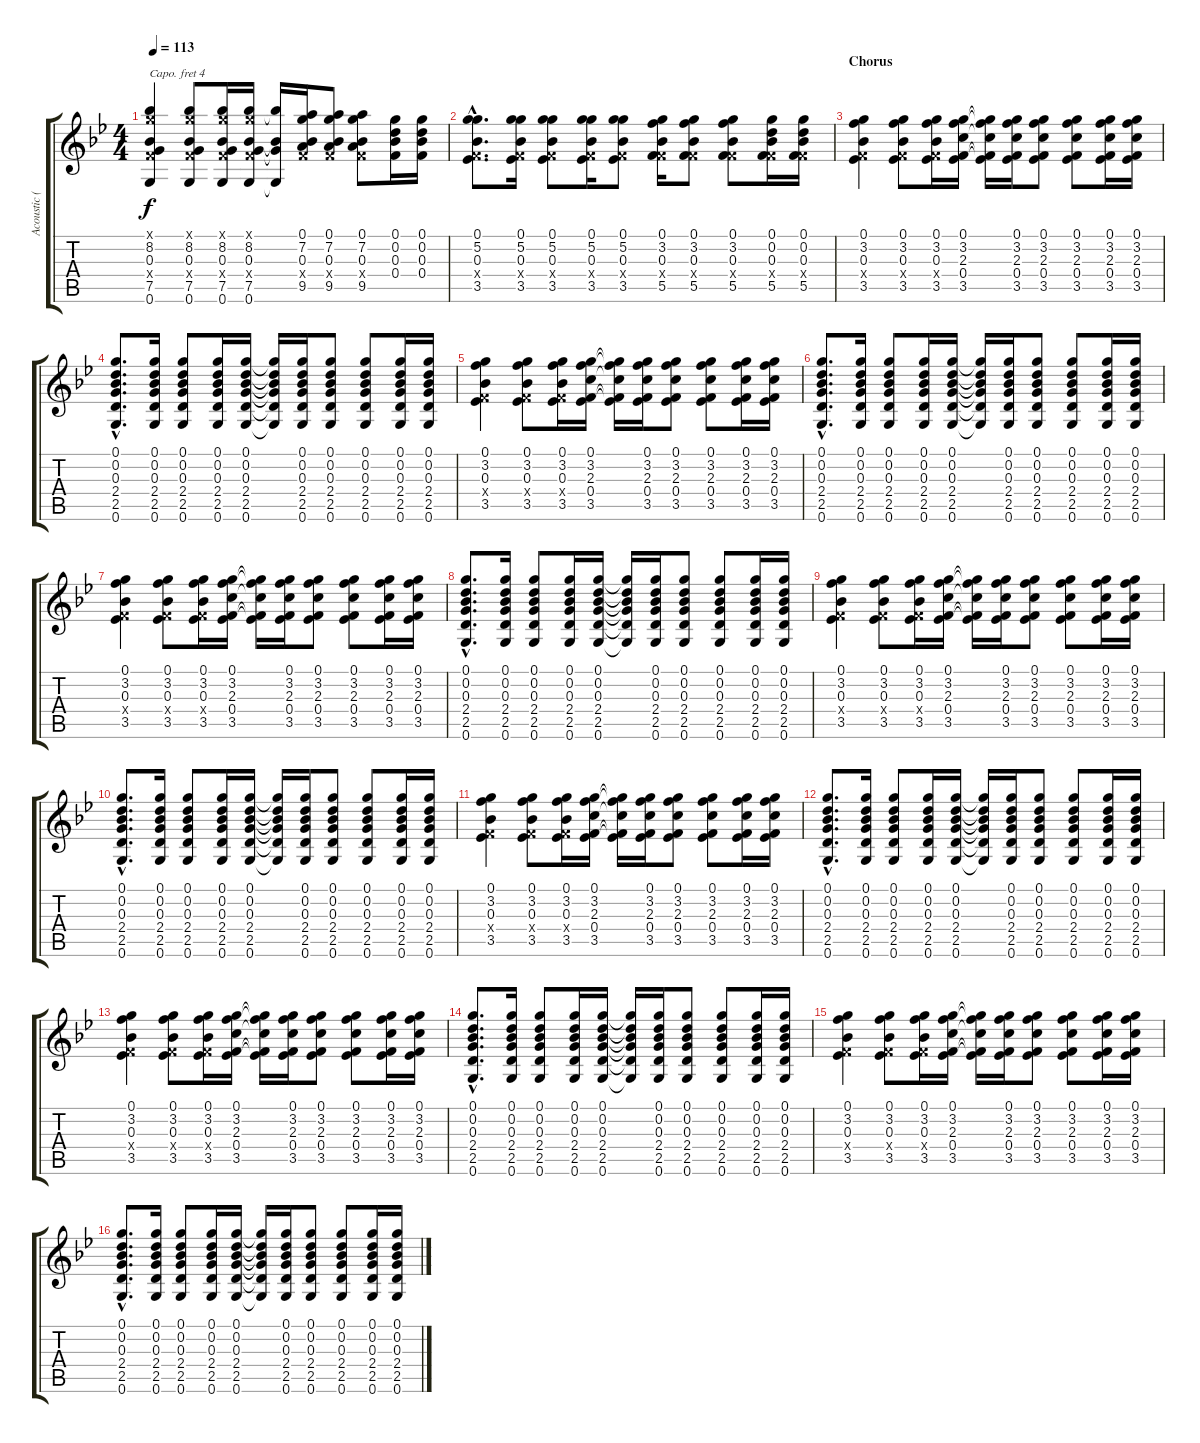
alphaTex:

\track ("Acoustic (Capo 4th fret)" "Acoustic (") {instrument acousticguitarsteel}
\staff {score tabs}
\capo 4
\tuning (Eb4 Bb3 Gb3 Db3 Ab2 Eb2) {hide}
\ts (4 4)
\tempo 113
\clef g2
\ks bb
(0.1{x} 8.2 0.3 0.4{x} 7.5 0.6).4{dy f} (0.1{x} 8.2 0.3 0.4{x} 7.5 0.6).8 (0.1{x} 8.2 0.3 0.4{x} 7.5 0.6).16 (0.1{x} 8.2 0.3 0.4{x} 7.5 0.6).16 (8.2{t} 0.3{t} 7.5{t} 0.6{t}).16 (0.1 7.2 0.3 0.4{x} 9.5).16 (0.1 7.2 0.3 0.4{x} 9.5).8 (0.1 7.2 0.3 0.4{x} 9.5).8 (0.1 0.2 0.3 0.4).16 (0.1 0.2 0.3 0.4).16 |
(0.1{hac} 5.2{hac} 0.3{hac} 0.4{hac x} 3.5{hac}).8{d} (0.1 5.2 0.3 0.4{x} 3.5).16 (0.1 5.2 0.3 0.4{x} 3.5).8 (0.1 5.2 0.3 0.4{x} 3.5).16 (0.1 5.2 0.3 0.4{x} 3.5).8 (0.1 3.2 0.3 0.4{x} 5.5).16 (0.1 3.2 0.3 0.4{x} 5.5).8 (0.1 3.2 0.3 0.4{x} 5.5).8 (0.1 0.2 0.3 0.4{x} 5.5).16 (0.1 0.2 0.3 0.4{x} 5.5).16 |
\section ("" "Chorus")
(0.1 3.2 0.3 0.4{x} 3.5).4 (0.1 3.2 0.3 0.4{x} 3.5).8 (0.1 3.2 0.3 0.4{x} 3.5).16 (0.1 3.2 2.3 0.4 3.5).16 (0.1{t} 3.2{t} 2.3{t} 0.4{t} 3.5{t}).16 (0.1 3.2 2.3 0.4 3.5).16 (0.1 3.2 2.3 0.4 3.5).8 (0.1 3.2 2.3 0.4 3.5).8 (0.1 3.2 2.3 0.4 3.5).16 (0.1 3.2 2.3 0.4 3.5).16 |
(0.1{hac} 0.2{hac} 0.3{hac} 2.4{hac} 2.5{hac} 0.6{hac}).8{d} (0.1 0.2 0.3 2.4 2.5 0.6).16 (0.1 0.2 0.3 2.4 2.5 0.6).8 (0.1 0.2 0.3 2.4 2.5 0.6).16 (0.1 0.2 0.3 2.4 2.5 0.6).16 (0.1{t} 0.2{t} 0.3{t} 2.4{t} 2.5{t} 0.6{t}).16 (0.1 0.2 0.3 2.4 2.5 0.6).16 (0.1 0.2 0.3 2.4 2.5 0.6).8 (0.1 0.2 0.3 2.4 2.5 0.6).8 (0.1 0.2 0.3 2.4 2.5 0.6).16 (0.1 0.2 0.3 2.4 2.5 0.6).16 |
(0.1 3.2 0.3 0.4{x} 3.5).4 (0.1 3.2 0.3 0.4{x} 3.5).8 (0.1 3.2 0.3 0.4{x} 3.5).16 (0.1 3.2 2.3 0.4 3.5).16 (0.1{t} 3.2{t} 2.3{t} 0.4{t} 3.5{t}).16 (0.1 3.2 2.3 0.4 3.5).16 (0.1 3.2 2.3 0.4 3.5).8 (0.1 3.2 2.3 0.4 3.5).8 (0.1 3.2 2.3 0.4 3.5).16 (0.1 3.2 2.3 0.4 3.5).16 |
(0.1{hac} 0.2{hac} 0.3{hac} 2.4{hac} 2.5{hac} 0.6{hac}).8{d} (0.1 0.2 0.3 2.4 2.5 0.6).16 (0.1 0.2 0.3 2.4 2.5 0.6).8 (0.1 0.2 0.3 2.4 2.5 0.6).16 (0.1 0.2 0.3 2.4 2.5 0.6).16 (0.1{t} 0.2{t} 0.3{t} 2.4{t} 2.5{t} 0.6{t}).16 (0.1 0.2 0.3 2.4 2.5 0.6).16 (0.1 0.2 0.3 2.4 2.5 0.6).8 (0.1 0.2 0.3 2.4 2.5 0.6).8 (0.1 0.2 0.3 2.4 2.5 0.6).16 (0.1 0.2 0.3 2.4 2.5 0.6).16 |
(0.1 3.2 0.3 0.4{x} 3.5).4 (0.1 3.2 0.3 0.4{x} 3.5).8 (0.1 3.2 0.3 0.4{x} 3.5).16 (0.1 3.2 2.3 0.4 3.5).16 (0.1{t} 3.2{t} 2.3{t} 0.4{t} 3.5{t}).16 (0.1 3.2 2.3 0.4 3.5).16 (0.1 3.2 2.3 0.4 3.5).8 (0.1 3.2 2.3 0.4 3.5).8 (0.1 3.2 2.3 0.4 3.5).16 (0.1 3.2 2.3 0.4 3.5).16 |
(0.1{hac} 0.2{hac} 0.3{hac} 2.4{hac} 2.5{hac} 0.6{hac}).8{d} (0.1 0.2 0.3 2.4 2.5 0.6).16 (0.1 0.2 0.3 2.4 2.5 0.6).8 (0.1 0.2 0.3 2.4 2.5 0.6).16 (0.1 0.2 0.3 2.4 2.5 0.6).16 (0.1{t} 0.2{t} 0.3{t} 2.4{t} 2.5{t} 0.6{t}).16 (0.1 0.2 0.3 2.4 2.5 0.6).16 (0.1 0.2 0.3 2.4 2.5 0.6).8 (0.1 0.2 0.3 2.4 2.5 0.6).8 (0.1 0.2 0.3 2.4 2.5 0.6).16 (0.1 0.2 0.3 2.4 2.5 0.6).16 |
(0.1 3.2 0.3 0.4{x} 3.5).4 (0.1 3.2 0.3 0.4{x} 3.5).8 (0.1 3.2 0.3 0.4{x} 3.5).16 (0.1 3.2 2.3 0.4 3.5).16 (0.1{t} 3.2{t} 2.3{t} 0.4{t} 3.5{t}).16 (0.1 3.2 2.3 0.4 3.5).16 (0.1 3.2 2.3 0.4 3.5).8 (0.1 3.2 2.3 0.4 3.5).8 (0.1 3.2 2.3 0.4 3.5).16 (0.1 3.2 2.3 0.4 3.5).16 |
(0.1{hac} 0.2{hac} 0.3{hac} 2.4{hac} 2.5{hac} 0.6{hac}).8{d} (0.1 0.2 0.3 2.4 2.5 0.6).16 (0.1 0.2 0.3 2.4 2.5 0.6).8 (0.1 0.2 0.3 2.4 2.5 0.6).16 (0.1 0.2 0.3 2.4 2.5 0.6).16 (0.1{t} 0.2{t} 0.3{t} 2.4{t} 2.5{t} 0.6{t}).16 (0.1 0.2 0.3 2.4 2.5 0.6).16 (0.1 0.2 0.3 2.4 2.5 0.6).8 (0.1 0.2 0.3 2.4 2.5 0.6).8 (0.1 0.2 0.3 2.4 2.5 0.6).16 (0.1 0.2 0.3 2.4 2.5 0.6).16 |
(0.1 3.2 0.3 0.4{x} 3.5).4 (0.1 3.2 0.3 0.4{x} 3.5).8 (0.1 3.2 0.3 0.4{x} 3.5).16 (0.1 3.2 2.3 0.4 3.5).16 (0.1{t} 3.2{t} 2.3{t} 0.4{t} 3.5{t}).16 (0.1 3.2 2.3 0.4 3.5).16 (0.1 3.2 2.3 0.4 3.5).8 (0.1 3.2 2.3 0.4 3.5).8 (0.1 3.2 2.3 0.4 3.5).16 (0.1 3.2 2.3 0.4 3.5).16 |
(0.1{hac} 0.2{hac} 0.3{hac} 2.4{hac} 2.5{hac} 0.6{hac}).8{d} (0.1 0.2 0.3 2.4 2.5 0.6).16 (0.1 0.2 0.3 2.4 2.5 0.6).8 (0.1 0.2 0.3 2.4 2.5 0.6).16 (0.1 0.2 0.3 2.4 2.5 0.6).16 (0.1{t} 0.2{t} 0.3{t} 2.4{t} 2.5{t} 0.6{t}).16 (0.1 0.2 0.3 2.4 2.5 0.6).16 (0.1 0.2 0.3 2.4 2.5 0.6).8 (0.1 0.2 0.3 2.4 2.5 0.6).8 (0.1 0.2 0.3 2.4 2.5 0.6).16 (0.1 0.2 0.3 2.4 2.5 0.6).16 |
(0.1 3.2 0.3 0.4{x} 3.5).4 (0.1 3.2 0.3 0.4{x} 3.5).8 (0.1 3.2 0.3 0.4{x} 3.5).16 (0.1 3.2 2.3 0.4 3.5).16 (0.1{t} 3.2{t} 2.3{t} 0.4{t} 3.5{t}).16 (0.1 3.2 2.3 0.4 3.5).16 (0.1 3.2 2.3 0.4 3.5).8 (0.1 3.2 2.3 0.4 3.5).8 (0.1 3.2 2.3 0.4 3.5).16 (0.1 3.2 2.3 0.4 3.5).16 |
(0.1{hac} 0.2{hac} 0.3{hac} 2.4{hac} 2.5{hac} 0.6{hac}).8{d} (0.1 0.2 0.3 2.4 2.5 0.6).16 (0.1 0.2 0.3 2.4 2.5 0.6).8 (0.1 0.2 0.3 2.4 2.5 0.6).16 (0.1 0.2 0.3 2.4 2.5 0.6).16 (0.1{t} 0.2{t} 0.3{t} 2.4{t} 2.5{t} 0.6{t}).16 (0.1 0.2 0.3 2.4 2.5 0.6).16 (0.1 0.2 0.3 2.4 2.5 0.6).8 (0.1 0.2 0.3 2.4 2.5 0.6).8 (0.1 0.2 0.3 2.4 2.5 0.6).16 (0.1 0.2 0.3 2.4 2.5 0.6).16 |
(0.1 3.2 0.3 0.4{x} 3.5).4 (0.1 3.2 0.3 0.4{x} 3.5).8 (0.1 3.2 0.3 0.4{x} 3.5).16 (0.1 3.2 2.3 0.4 3.5).16 (0.1{t} 3.2{t} 2.3{t} 0.4{t} 3.5{t}).16 (0.1 3.2 2.3 0.4 3.5).16 (0.1 3.2 2.3 0.4 3.5).8 (0.1 3.2 2.3 0.4 3.5).8 (0.1 3.2 2.3 0.4 3.5).16 (0.1 3.2 2.3 0.4 3.5).16 |
(0.1{hac} 0.2{hac} 0.3{hac} 2.4{hac} 2.5{hac} 0.6{hac}).8{d} (0.1 0.2 0.3 2.4 2.5 0.6).16 (0.1 0.2 0.3 2.4 2.5 0.6).8 (0.1 0.2 0.3 2.4 2.5 0.6).16 (0.1 0.2 0.3 2.4 2.5 0.6).16 (0.1{t} 0.2{t} 0.3{t} 2.4{t} 2.5{t} 0.6{t}).16 (0.1 0.2 0.3 2.4 2.5 0.6).16 (0.1 0.2 0.3 2.4 2.5 0.6).8 (0.1 0.2 0.3 2.4 2.5 0.6).8 (0.1 0.2 0.3 2.4 2.5 0.6).16 (0.1 0.2 0.3 2.4 2.5 0.6).16
